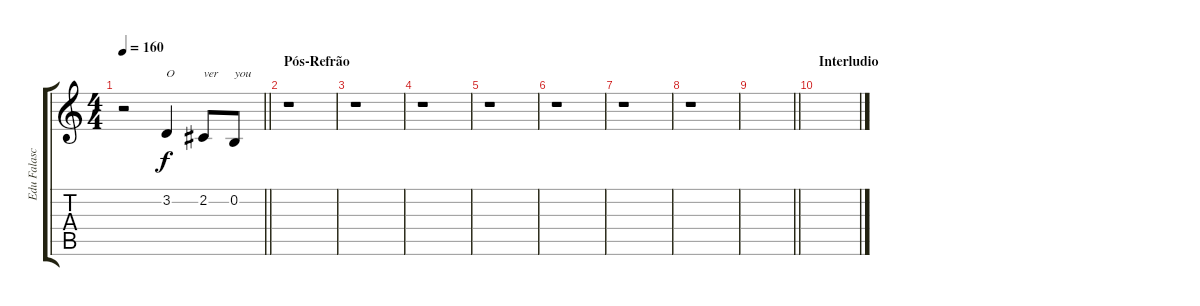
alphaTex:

\track ("Edu Falaschi" "Edu Falasc") {instrument clarinet}
\staff {score tabs}
\tuning (E4 B3 G3 D3 A2 E2) {hide}
\ts (4 4)
\tempo 160
\clef g2
\barLineRight lightlight
\ks c
r.2{dy f} 3.2.4{txt "O"} 2.2.8{txt "ver"} 0.2.8{txt "you"} |
\section ("" "Pós-Refrão")
r.1 |
r.1 |
r.1 |
r.1 |
r.1 |
r.1 |
r.1 |
\barLineRight lightlight
|
\section ("" "Interludio")
